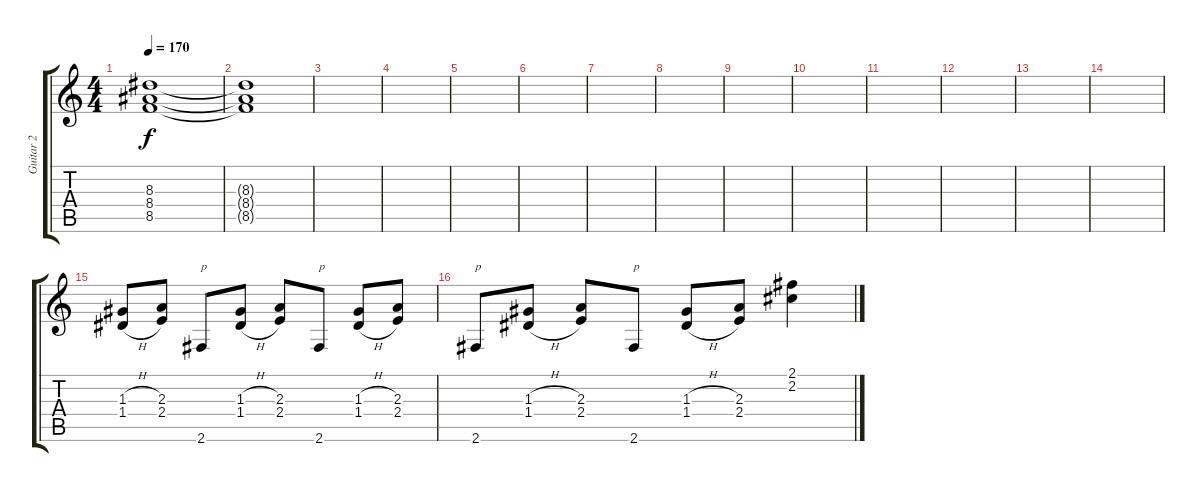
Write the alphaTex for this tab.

\track ("Guitar 2" "Guitar 2") {instrument distortionguitar}
\staff {score tabs}
\tuning (E4 B3 G3 D3 A2 E2) {hide}
\ts (4 4)
\tempo 170
\clef g2
\ks c
(8.3{t} 8.4{t} 8.5{t}).1{dy f} |
(8.3{t} 8.4{t} 8.5{t}).1 |
|
|
|
|
|
|
|
|
|
|
|
|
(1.3{h} 1.4{h}).8 (2.3 2.4).8 2.6.8{txt "p"} (1.3{h} 1.4{h}).8 (2.3 2.4).8 2.6.8{txt "p"} (1.3{h} 1.4{h}).8 (2.3 2.4).8 |
2.6.8{txt "p"} (1.3{h} 1.4{h}).8 (2.3 2.4).8 2.6.8{txt "p"} (1.3{h} 1.4{h}).8 (2.3 2.4).8 (2.1 2.2).4
